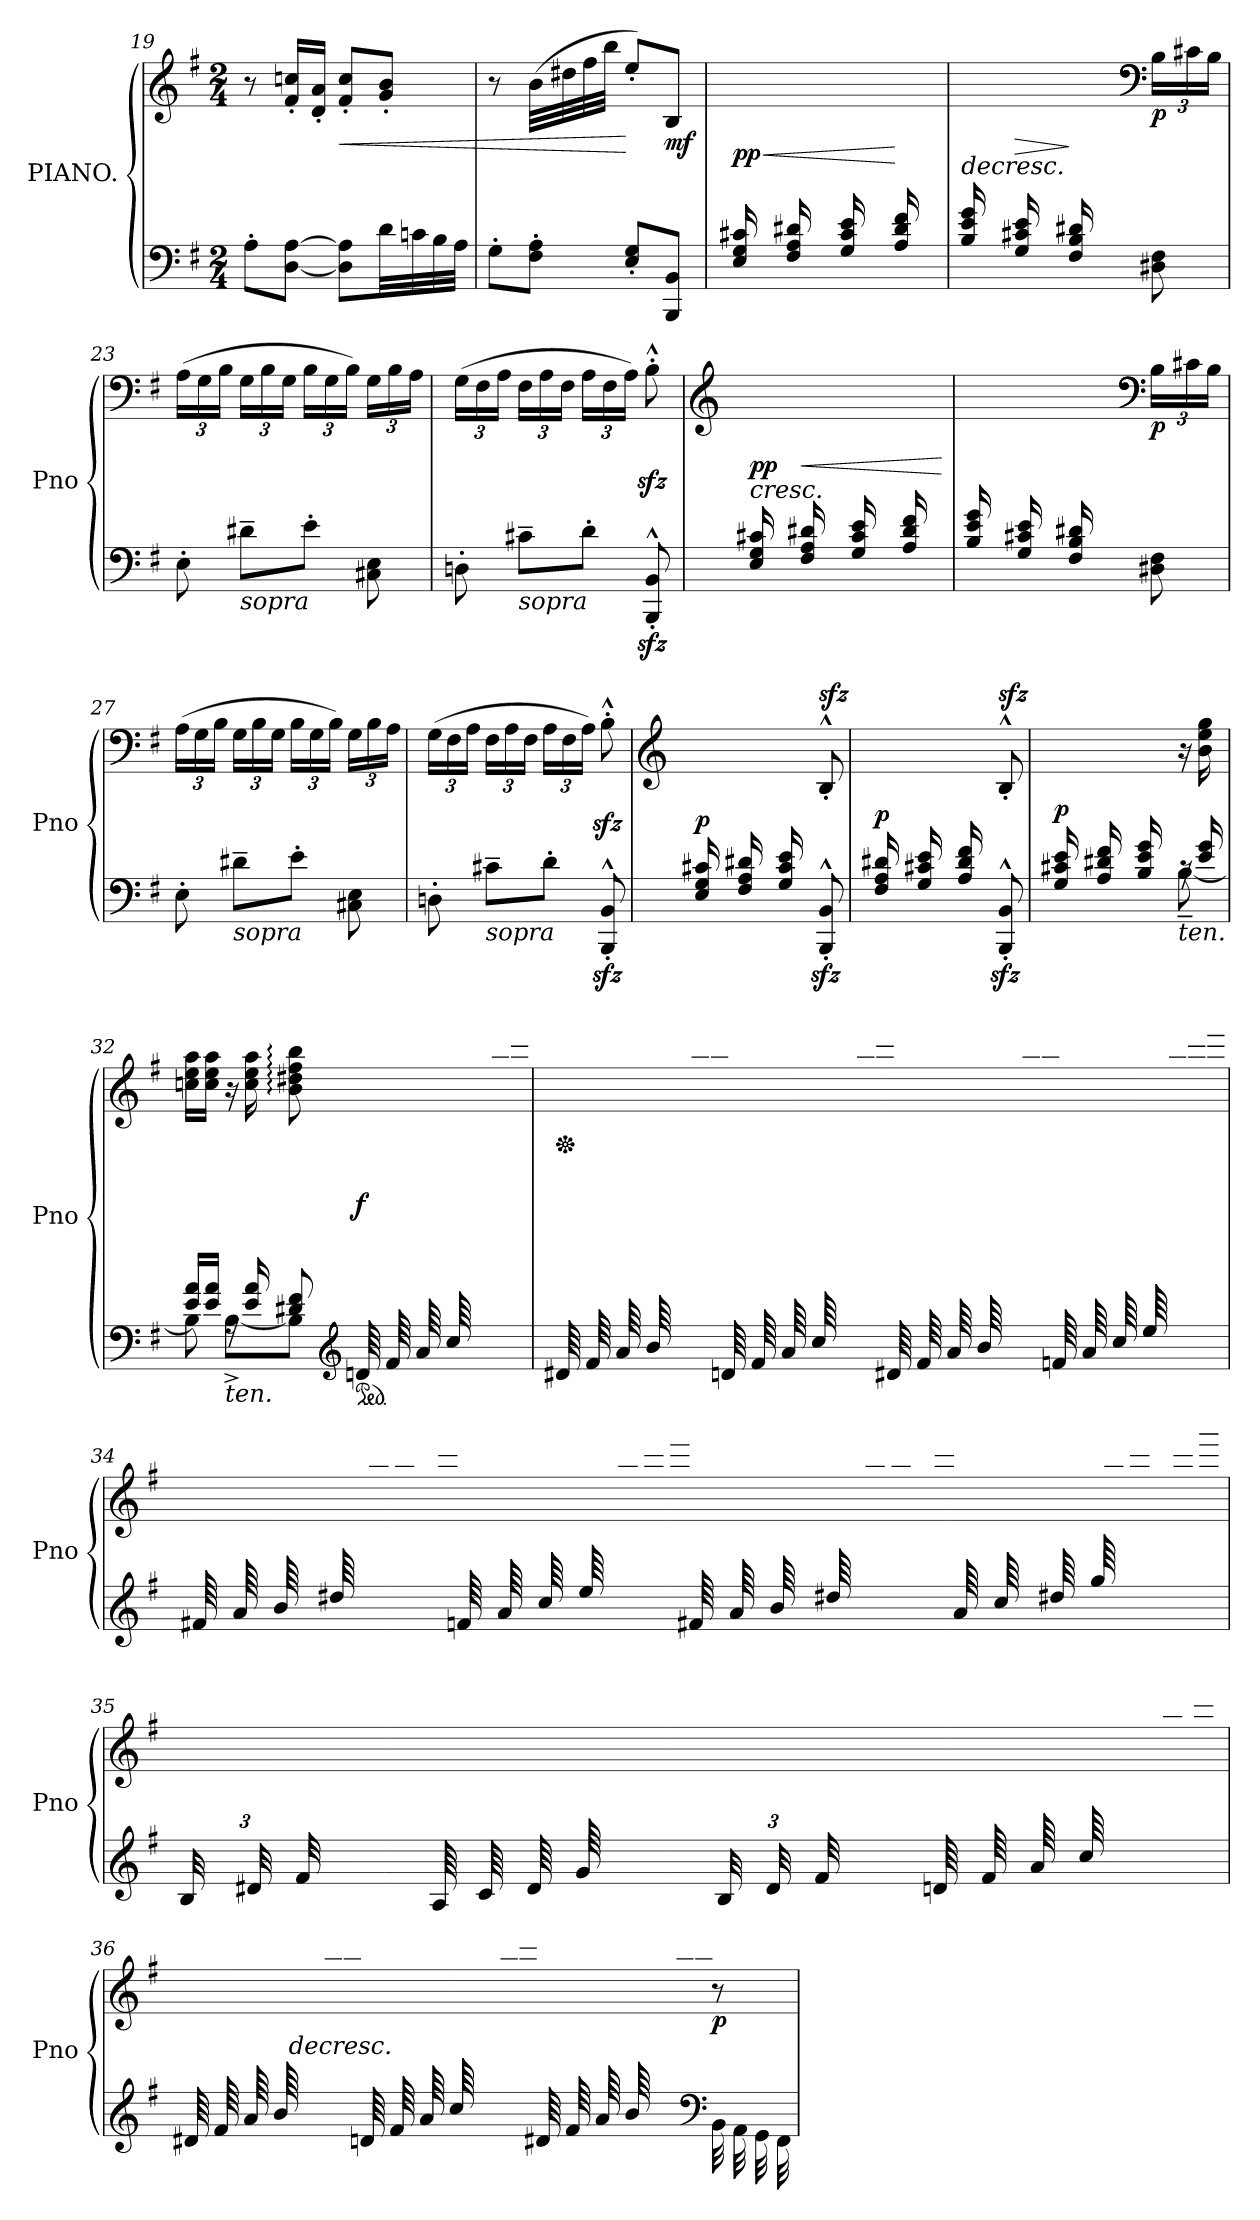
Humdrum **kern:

**kern	**kern	**dynam
*part1	*part1	*part1
*staff2	*staff1	*staff1/2
*I"PIANO.	*	*
*I'Pno	*	*
*clefF4	*clefG2	*
*k[f#]	*k[f#]	*
*G:	*G:	*
*M2/4	*M2/4	*
=19	=19	=19
8A'\L	8r	.
[8D\ [8A\J	16f#/' 16ccn/'LL	.
.	16d/' 16a/'JJ	.
!	!	!LO:HP:b
8D\] 8A\]L	8f#/' 8cc/'L	<
32d\LL	8g/' 8b/'J	.
32cn\	.	.
32B\	.	.
32A\JJJ	.	.
=20	=20	=20
8G'\L	8r	.
8F#\' 8A\'J	(32b\LLL	.
.	32dd#X\	.
.	32ff#\	.
.	32bb\JJJ	.
8E/' 8G/'L	8ee'/L)	[
!	!	!LO:DY:b
8BBB/ 8BB/J	8B/J	mf
=21	=21	=21
!	!	!LO:HP:b
*	*^	*
!	!	!	!LO:DY:n=1:b
16E/ 16G/ 16c#X/LL	8ryy	16ryy	< pp
16ryy	.	16e\ 16g\ 16cc#X\JJ	.
16F#/ 16A/ 16d#X/LL	8ryy	16ryy	.
16ryy	.	16f#\ 16a\ 16dd#X\JJ	.
16G/ 16c#/ 16e/LL	8ryy	16ryy	.
16ryy	.	16g\ 16cc#\ 16ee\JJ	.
16A/ 16d#/ 16f#/LL	8ryy	16ryy	[
16ryy	.	16a\ 16dd#\ 16ff#\JJ	.
!!LO:PB:g=z	!!
=22	=22	=22	=22
!	!	!	!LO:HP:b
16B/ 16e/ 16g/LL	8ryy	16ryy	>
16ryy	.	16b\ 16ee\ 16gg\JJ	.
!	!	!	!LO:HP:b
16G/ 16c#X/ 16e/LL	8ryy	16ryy	>
16ryy	.	16g\ 16cc#X\ 16ee\JJ	.
16F#/ 16B/ 16d#X/LL	8ryy	16ryy	]
16ryy	.	16f#\ 16b\ 16dd#X\JJ	.
*	*clefF4	*	*
*	*Xbrackettup	*	*
!	!	!	!LO:DY:b
8D#X\ 8F#\	24B\LL	8ryy	p
.	24c#X\	.	.
.	24B\JJ	.	.
*	*v	*v	*
=23	=23	=23
8E'\	(24A\LL	.
.	24G\	.
.	24B\JJ	.
!LO:TX:b:i:t=sopra	!	!
8d#X~\L	24G\LL	.
.	24B\	.
.	24G\JJ	.
8e'\J	24B\LL	.
.	24G\	.
.	24B\JJ)	.
8C#X\ 8E\	24G\LL	.
.	24B\	.
.	24A\JJ	.
=24	=24	=24
8Dn'\	(24G\LL	.
.	24F#\	.
.	24A\JJ	.
!LO:TX:b:i:t=sopra	!	!
8c#X~\L	24F#\LL	.
.	24A\	.
.	24F#\JJ	.
8d'\J	24A\LL	.
.	24F#\	.
.	24A\JJ)	.
8BBB/zz<'^^ 8BB/zz<'^^	8Bzz>'^^\	.
.	.	]
!!LO:LB:g=z
=25	=25	=25
*	*clefG2	*
!	!	!LO:HP:b
*	*^	*
!	!	!	!LO:DY:n=1:b
16E/ 16G/ 16c#X/LL	8ryy	16ryy	< pp
16ryy	.	16e\ 16g\ 16cc#X\JJ	.
!	!	!	!LO:HP:b
16F#/ 16A/ 16d#X/LL	8ryy	16ryy	<
16ryy	.	16f#\ 16a\ 16dd#X\JJ	.
16G/ 16c#/ 16e/LL	8ryy	16ryy	.
16ryy	.	16g\ 16cc#\ 16ee\JJ	.
16A/ 16d#/ 16f#/LL	8ryy	16ryy	.
16ryy	.	16a\ 16dd#\ 16ff#\JJ	.
*	*v	*v	*
.	.	[
=26	=26	=26
*	*^	*
16B/ 16e/ 16g/LL	8ryy	16ryy	.
16ryy	.	16b\ 16ee\ 16gg\JJ	.
16G/ 16c#X/ 16e/LL	8ryy	16ryy	.
16ryy	.	16g\ 16cc#X\ 16ee\JJ	.
16F#/ 16B/ 16d#X/LL	8ryy	16ryy	[
16ryy	.	16f#\ 16b\ 16dd#X\JJ	.
*	*clefF4	*	*
!	!	!	!LO:DY:b
8D#X\ 8F#\	24B\LL	8ryy	p
.	24c#X\	.	.
.	24B\JJ	.	.
*	*v	*v	*
=27	=27	=27
8E'\	(24A\LL	.
.	24G\	.
.	24B\JJ	.
!LO:TX:b:i:t=sopra	!	!
8d#X~\L	24G\LL	.
.	24B\	.
.	24G\JJ	.
8e'\J	24B\LL	.
.	24G\	.
.	24B\JJ)	.
8C#X\ 8E\	24G\LL	.
.	24B\	.
.	24A\JJ	.
!!LO:LB:g=z
=28	=28	=28
8Dn'\	(24G\LL	.
.	24F#\	.
.	24A\JJ	.
!LO:TX:b:i:t=sopra	!	!
8c#X~\L	24F#\LL	.
.	24A\	.
.	24F#\JJ	.
8d'\J	24A\LL	.
.	24F#\	.
.	24A\JJ)	.
8BBB/zz<'^^ 8BB/zz<'^^	8Bzz>'^^\	.
=29	=29	=29
*	*clefG2	*
*	*^	*
!	!	!	!LO:DY:b
16E/ 16G/ 16c#X/LL	4ryy	16ryy	p
16ryy	.	16e\ 16g\ 16cc#X\JJ	.
16F#/ 16A/ 16d#X/LL	.	16ryy	.
16ryy	.	16f#\ 16a\ 16dd#X\JJ	.
16G/ 16c#/ 16e/LL	8ryy	16ryy	.
16ryy	.	16g\ 16cc#\ 16ee\JJ	.
!	!	!	!LO:DY:a
8BBB/zz<'^^ 8BB/zz<'^^	8B'^^/	8ryy	sfz
=30	=30	=30	=30
!	!	!	!LO:DY:b
16F#/ 16A/ 16d#X/LL	4ryy	16ryy	p
16ryy	.	16f#\ 16a\ 16dd#X\JJ	.
16G/ 16c#X/ 16e/LL	.	16ryy	.
16ryy	.	16g\ 16cc#X\ 16ee\JJ	.
16A/ 16d#/ 16f#/LL	8ryy	16ryy	.
16ryy	.	16a\ 16dd#\ 16ff#\JJ	.
!	!	!	!LO:DY:a
8BBB/zz<'^^ 8BB/zz<'^^	8B'^^/	8ryy	sfz
=31	=31	=31	=31
*^	*	*	*
!	!	!	!	!LO:DY:b
16G/ 16c#X/ 16e/LL	4.ryy	4ryy	16ryy	p
16ryy	.	.	16g\ 16cc#X\ 16ee\JJ	.
16A/ 16d#X/ 16f#/LL	.	.	16ryy	.
16ryy	.	.	16a\ 16dd#X\ 16ff#\JJ	.
16B/ 16e/ 16g/LL	.	8ryy	16ryy	.
16ryy	.	.	16b\ 16ee\ 16gg\JJ	.
!LO:TX:b:i:t=ten.	!	!	!	!
16rc	[8B~\	16r	8ryy	.
16e/ 16g/	.	16b\ 16ee\ 16gg\	.	.
!!LO:LB:g=z	!!
=32	=32	=32	=32	=32
16e/ 16a/LL	8B\]	16ccn\ 16ee\ 16aa\LL	4..ryy	.
16e/ 16a/JJ	.	16cc\ 16ee\ 16aa\JJ	.	.
!LO:TX:b:i:t=ten.	!	!	!	!
16rA	[8B^\L	16r	.	.
16e/ 16a/	.	16cc\ 16ee\ 16aa\	.	.
8d#X/ 8f#/	8B\J]	8b\: 8dd#X\: 8ff#\: 8bb\:	.	.
*clefG2	*	*	*	*
*ped	*	*	*	*
*	*	*MM60	*	*
!	!	!	!	!LO:DY:b
(64dn/LLLL	8ryy	8ryy	.	f
64f#/	.	.	.	.
64a/	.	.	.	.
64cc/	.	.	.	.
16ryy	.	.	64ddn\	.
.	.	.	64ff#\	.
.	.	.	64aa\	.
.	.	.	64ccc\JJJJ)	.
*v	*v	*	*	*
=33	=33	=33	=33
*	*Xped	*	*
(64d#X/LLLL	2ryy	16ryy	.
64f#/	.	.	.
64a/	.	.	.
64b/	.	.	.
16ryy	.	64dd#X\	.
.	.	64ff#\	.
.	.	64aa\	.
.	.	64bb\JJJJ)	.
(64dn/LLLL	.	16ryy	.
64f#/	.	.	.
64a/	.	.	.
64cc/	.	.	.
16ryy	.	64ddn\	.
.	.	64ff#\	.
.	.	64aa\	.
.	.	64ccc\JJJJ)	.
(64d#X/LLLL	.	16ryy	.
64f#/	.	.	.
64a/	.	.	.
64b/	.	.	.
16ryy	.	64dd#X\	.
.	.	64ff#\	.
.	.	64aa\	.
.	.	64bb\JJJJ)	.
(64fn/LLLL	.	16ryy	.
64a/	.	.	.
64cc/	.	.	.
64ee/	.	.	.
16ryy	.	64ffn\	.
.	.	64aa\	.
.	.	64ccc\	.
.	.	64eee\JJJJ)	.
!!LO:LB:g=z	!!
=34	=34	=34	=34
(64f#X/LLLL	8ryy	16ryy	.
64a/	.	.	.
64b/	.	.	.
64dd#X/	.	.	.
16ryy	.	64ff#X\	.
.	.	64aa\	.
.	.	64bb\	.
.	.	64ddd#X\JJJJ)	.
(64fn/LLLL	8ryy	16ryy	.
64a/	.	.	.
64cc/	.	.	.
64ee/	.	.	.
16ryy	.	64ffn\	.
.	.	64aa\	.
.	.	64ccc\	.
.	.	64eee\JJJJ)	.
(64f#X/LLLL	8ryy	16ryy	.
64a/	.	.	.
64b/	.	.	.
64dd#X/	.	.	.
16ryy	.	64ff#X\	.
.	.	64aa\	.
.	.	64bb\	.
.	.	64ddd#X\JJJJ)	.
*8va	*	*	*
(64aa/LLLL	8ryy	16ryy	.
64ccc/	.	.	.
64ddd#X/	.	.	.
64ggg/	.	.	.
16ryy	.	64aa\	.
.	.	64ccc\	.
.	.	64ddd#X\	.
.	.	64ggg\JJJJ)	.
!!LO:PB:g=z	!!
=35	=35	=35	=35
*Xbrackettup	*	*	*
*	*X8va	*	*
(48b/LLL	2ryy	16ryy	.
48dd#X/	.	.	.
48ff#/	.	.	.
16ryy	.	48b\	.
.	.	48dd#X\	.
.	.	48ff#\JJJ)	.
(64a/LLLL	.	16ryy	.
64cc/	.	.	.
64dd#/	.	.	.
64gg/	.	.	.
16ryy	.	64a\	.
.	.	64cc\	.
.	.	64dd#\	.
.	.	64gg\JJJJ)	.
(48b/LLL	.	16ryy	.
48dd#/	.	.	.
48ff#/	.	.	.
16ryy	.	48b\	.
.	.	48dd#\	.
.	.	48ff#\JJJ)	.
(64ddn/LLLL	.	16ryy	.
64ff#/	.	.	.
64aa/	.	.	.
64ccc/	.	.	.
16ryy	.	64ddn\	.
.	.	64ff#\	.
.	.	64aa\	.
.	.	64ccc\JJJJ)	.
!!LO:LB:g=z	!!
=36	=36	=36	=36
(64dd#X/LLLL	4ryy	16ryy	.
64ff#/	.	.	.
64aa/	.	.	.
64bb/	.	.	.
!LO:TX:a:i:t=decresc.	!	!	!
16ryy	.	64dd#X\	.
.	.	64ff#\	.
.	.	64aa\	.
.	.	64bb\JJJJ)	.
(64ddn/LLLL	.	16ryy	.
64ff#/	.	.	.
64aa/	.	.	.
64ccc/	.	.	.
16ryy	.	64ddn\	.
.	.	64ff#\	.
.	.	64aa\	.
.	.	64ccc\JJJJ)	.
(64dd#X/LLLL	8ryy	16ryy	.
64ff#/	.	.	.
64aa/	.	.	.
64bb/	.	.	.
16ryy	.	64dd#X\	.
.	.	64ff#\	.
.	.	64aa\	.
.	.	64bb\JJJJ)	.
*clefF4	*	*	*
*	*MM70	*	*
!	!	!	!LO:DY:b
32B\LLL	8r	8ryy	p
32A\	.	.	.
32G\	.	.	.
32F#\JJJ	.	.	.
*	*v	*v	*
=	=	=
*-	*-	*-
